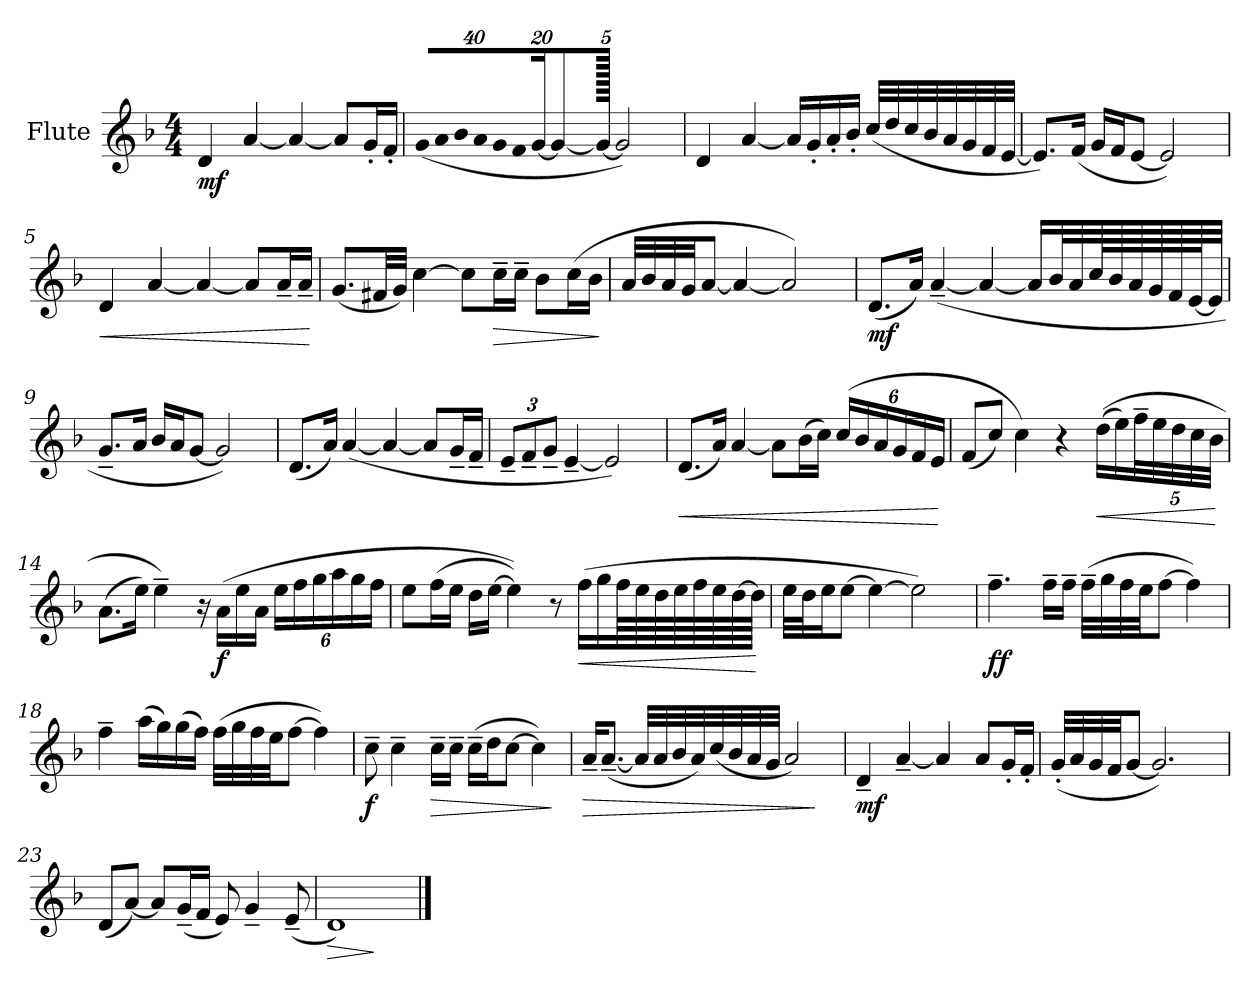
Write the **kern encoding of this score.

**kern	**dynam
*part1	*part1
*staff1	*staff1
*I"Flute	*
*I'Fl.	*
*clefG2	*
*k[b-]	*
*M4/4	*
*MM60	*
=1	=1
!	!LO:DY:b
4d/	mf
[4a/	.
4a/_	.
8a/L]	.
16g'/L	.
16f'/JJ	.
=2	=2
*Xbrackettup	*
!LO:N:vis=16	!
(640%23g/LL	.
!LO:N:vis=16	!
640%23a/	.
!LO:N:vis=16	!
640%23b-/	.
!LO:N:vis=16	!
640%23a/	.
!LO:N:vis=16	!
640%23g/	.
!LO:N:vis=16	!
640%23f/	.
[320%11g/JJ	.
4g/_	.
640g/JJ_	.
2g/])	.
=3	=3
4d/	.
[4a/	.
16a/LL]	.
16g'/	.
16a'/	.
16b-'/JJ	.
(32cc/LLL	.
32dd/	.
32cc/	.
32b-/	.
32a/	.
32g/	.
32f/	.
[32e/JJJ	.
=4	=4
8.e/L])	.
(16f/Jk	.
16g/LL	.
16f/J	.
[8e/J	.
2e/])	.
=5	=5
!	!LO:HP:b
4d/	<
[4a/	.
4a/_	.
8a/L]	.
16a~/L	.
16a~/JJ	.
.	[
!!LO:LB:g=z
=6	=6
(8.g/L	.
32f#X/LL	.
32g/JJJ)	.
[4cc\	.
8cc\L]	.
!	!LO:HP:b
16cc~\L	>
16cc~\JJ	.
8b-\L	.
(16cc\L	.
16b-\JJ	.
.	]
=7	=7
32a/LLL	.
32b-/	.
32a/	.
32g/JJ	.
[8a/J	.
4a/_	.
2a/])	.
=8	=8
!	!LO:DY:b
(8.d/L	mf
16a/Jk)	.
([4a~/	.
4a/_	.
16a/LL]	.
32b-/L	.
32a/	.
64cc/L	.
64b-/	.
64a/	.
64g/	.
64f/	.
[64e/J	.
32e/JJJ]	.
=9	=9
8.g~/L	.
16a/Jk	.
16b-/LL	.
16a/J	.
[8g/J	.
2g/])	.
!!LO:LB:g=z
=10	=10
(8.d/L	.
16a/Jk)	.
([4a/	.
4a/_	.
8a/L]	.
16g~/L	.
16f~/JJ	.
=11	=11
12e~/L	.
12f~/	.
12g~/J	.
[4e~/	.
2e/])	.
=12	=12
!	!LO:HP:b
(8.d/L	<
16a/Jk)	.
[4a/	.
8a\L]	.
(16b-\L	.
16cc\JJ)	.
(24cc/LL	.
24b-/	.
24a/	.
24g/	.
24f/	.
24e/JJ	.
.	[
=13	=13
(8f/L	.
8cc/J)	.
4cc\)	.
4r	.
!	!LO:HP:b
((16dd\LL	<
16ee\)	.
40ff~\L	.
40ee\	.
40dd\	.
40cc\	.
40b-\JJJ	.
.	[
!!LO:LB:g=z
=14	=14
(8.a\L	.
16ee\Jk)	.
4ee~\)	.
16r	.
!	!LO:DY:b
(16a\LL	f
16ee\	.
16a\JJ	.
24ee\LL	.
24ff\	.
24gg\	.
24aa\	.
24gg\	.
24ff\JJ	.
=15	=15
8ee\L	.
(16ff\L	.
16ee\JJ	.
16dd\LL	.
[16ee\JJ	.
4ee\]))	.
8r	.
!	!LO:HP:b
(16ff\LL	<
16gg\	.
64ff\LL	.
64ee\	.
64dd\	.
64ee\	.
64ff\	.
64ee\	.
[64dd\	.
64dd\JJJJ]	.
.	[
=16	=16
32ee\LLL	.
32dd\J	.
16ee\J	.
[8ee\J	.
4ee\_	.
2ee\])	.
=17	=17
!	!LO:DY:b
4.ff~\	ff
16ff~\LL	.
16ff~\JJ	.
(32ff~\LLL	.
32gg\	.
32ff\	.
32ee\JJ	.
[8ff\J	.
4ff\])	.
!!LO:LB:g=z
=18	=18
4ff~\	.
(16aa\LL	.
16gg\)	.
(16gg\	.
16ff\JJ)	.
(32ff\LLL	.
32gg\	.
32ff\	.
32ee\JJ	.
[8ff\J	.
4ff\])	.
=19	=19
!	!LO:DY:b
8cc~\	f
4cc~\	.
!	!LO:HP:b
16cc~\LL	>
16cc~\JJ	.
(16cc~\LL	.
16dd\J	.
[8cc\J	.
4cc\])	.
.	]
=20	=20
!	!LO:HP:b
16a~/KL	>
([8.a~/J	.
32a/LLL]	.
32a/	.
32b-/	.
32a/)	.
(32cc/	.
32b-/	.
32a/	.
32g/JJJ	.
2a/)	.
.	]
=21	=21
!	!LO:DY:b
4d~/	mf
[4a~/	.
4a/]	.
8a/L	.
16g'/L	.
16f'/JJ	.
=22	=22
(32g'/LLL	.
32a/	.
32g/	.
32f/JJ	.
[8g/J	.
2.g/])	.
!!LO:LB:g=z
=23	=23
(8d/L	.
[8a/J)	.
8a/L]	.
(16g~/L	.
16f/JJ	.
8e/)	.
4g~/	.
(8e~/	.
=24	=24
!	!LO:HP:b
1d)	>
.	]
==	==
*-	*-
